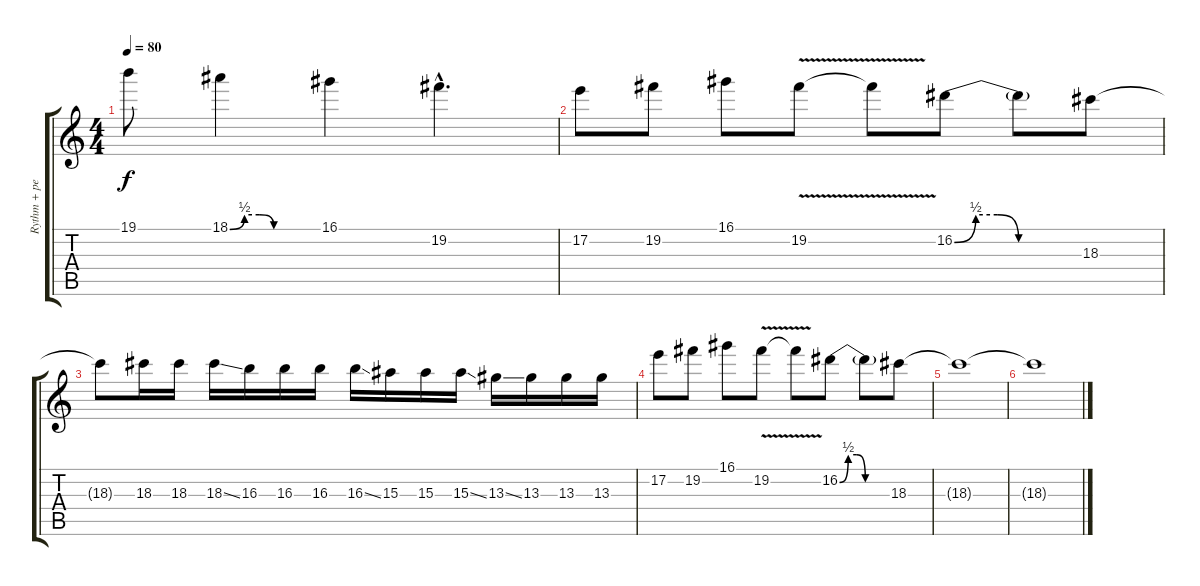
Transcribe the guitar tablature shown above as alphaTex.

\track ("Rythm + petits solo" "Rythm + pe") {instrument distortionguitar}
\staff {score tabs}
\tuning (E4 B3 G3 D3 A2 E2) {hide}
\ts (4 4)
\tempo 80
\clef g2
\ks c
19.1{t}.8{dy f} 18.1{be (custom 0 0 10 2 20 2 30 0 60 0)}.4 16.1.4 19.2{hac}.4{d} |
17.2.8 19.2.8 16.1.8 19.2{v}.8 19.2{t}.8 16.2{be (custom 0 0 10 2 20 2 30 0 60 0)}.8 16.2{t}.8 18.3.8 |
18.3{t}.8 18.3.16 18.3.16 18.3{ss}.16 16.3.16 16.3.16 16.3.16 16.3{ss}.16 15.3.16 15.3.16 15.3{ss}.16 13.3{ss}.16 13.3.16 13.3.16 13.3.16 |
17.2.8 19.2.8 16.1.8 19.2{v}.8 19.2{t}.8 16.2{be (custom 0 0 10 2 20 2 30 0 60 0)}.8 16.2{t}.8 18.3.8 |
18.3{t}.1 |
18.3{t}.1
